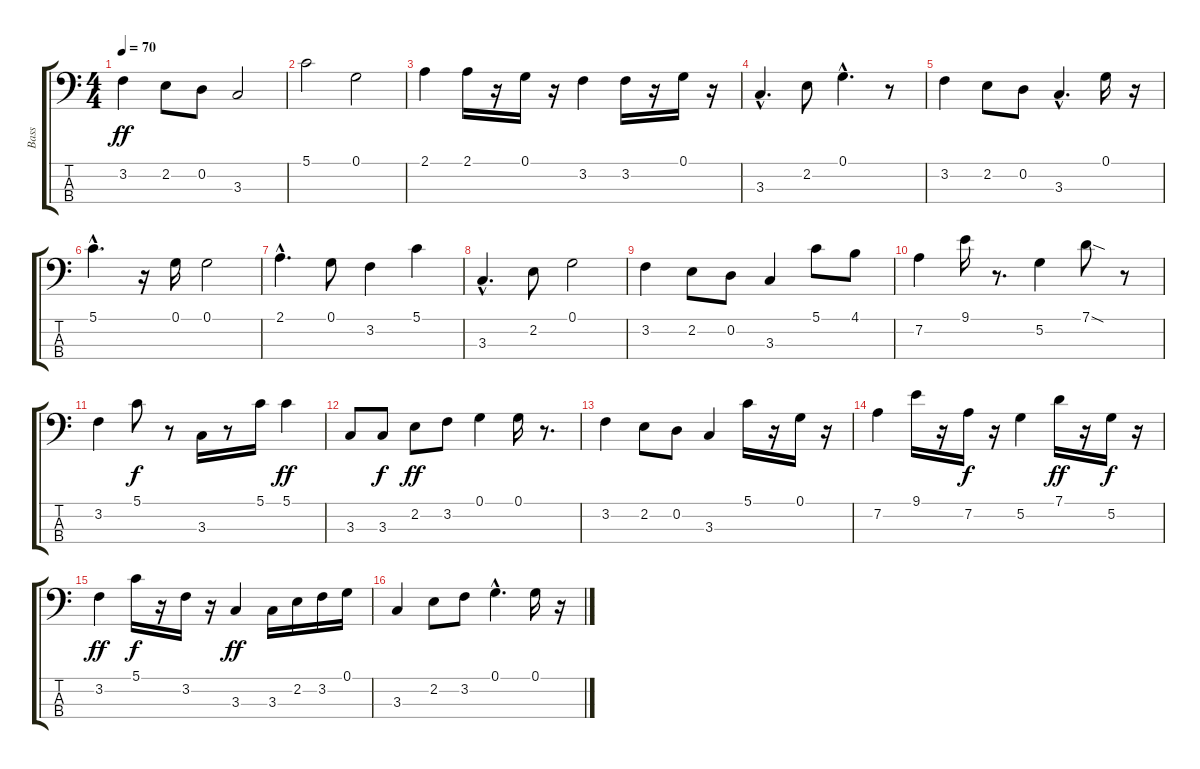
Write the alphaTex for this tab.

\track ("Bass" "Bass") {instrument fretlessbass}
\staff {score tabs}
\tuning (G2 D2 A1 E1) {hide}
\ts (4 4)
\tempo 70
\clef f4
\ks c
3.2.4{dy ff} 2.2.8 0.2.8 3.3.2 |
5.1.2 0.1.2 |
2.1.4 2.1.16 r.16 0.1.16 r.16 3.2.4 3.2.16 r.16 0.1.16 r.16 |
3.3{hac}.4{d} 2.2.8 0.1{hac}.4{d} r.8 |
3.2.4 2.2.8 0.2.8 3.3{hac}.4{d} 0.1.16 r.16 |
5.1{hac}.4{d} r.16 0.1.16 0.1.2 |
2.1{hac}.4{d} 0.1.8 3.2.4 5.1.4 |
3.3{hac}.4{d} 2.2.8 0.1.2 |
3.2.4 2.2.8 0.2.8 3.3.4 5.1.8 4.1.8 |
7.2.4 9.1.16 r.8{d} 5.2.4 7.1{sod}.8 r.8 |
3.2.4 5.1.8{dy f} r.8 3.3.16 r.8 5.1.16 5.1.4{dy ff} |
3.3.8 3.3.8{dy f} 2.2.8{dy ff} 3.2.8 0.1.4 0.1.16 r.8{d} |
3.2.4 2.2.8 0.2.8 3.3.4 5.1.16 r.16 0.1.16 r.16 |
7.2.4 9.1.16 r.16 7.2.16{dy f} r.16 5.2.4 7.1.16{dy ff} r.16 5.2.16{dy f} r.16 |
3.2.4{dy ff} 5.1.16{dy f} r.16 3.2.16 r.16 3.3.4{dy ff} 3.3.16 2.2.16 3.2.16 0.1.16 |
3.3.4 2.2.8 3.2.8 0.1{hac}.4{d} 0.1.16 r.16
